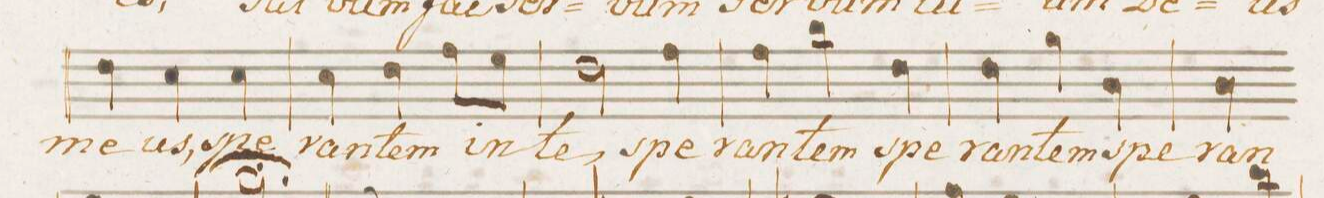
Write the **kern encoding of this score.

**kern	**text	**dynam
*I"Soprano.	*	*
*clefC1	*	*
*k[f#]	*	*
*M3/4	*	*
4b\	me-	.
4a\	-us,	.
4a\	spe-	.
=31	=31	=31
4a\	-ran-	.
4b\	-tem	.
8dd\L	in	.
8cc\J	.	.
=32	=32	=32
2b\	te,	.
4dd\	spe-	.
=33	=33	=33
4dd\	-ran-	.
4gg\	-tem	.
4b\	spe-	.
=34	=34	=34
4b\	-ran-	.
4ee\	-tem	.
4g\	spe-	.
=35	=35	=35
4g\	-ran-	.
*-	*-	*-
